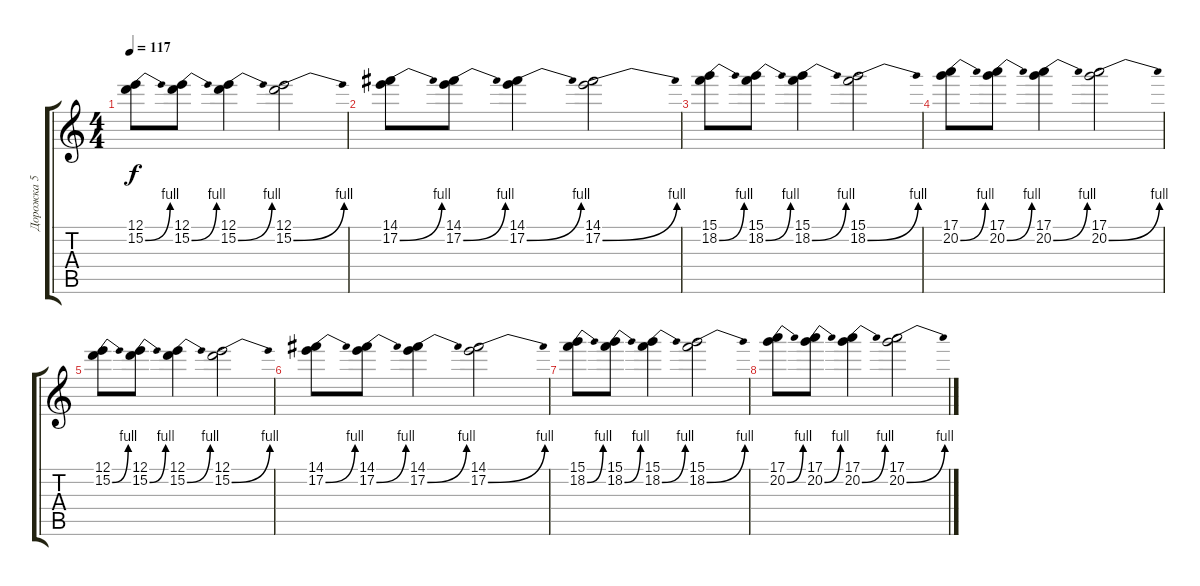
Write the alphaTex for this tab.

\track ("Дорожка 5" "Дорожка 5") {instrument distortionguitar}
\staff {score tabs}
\tuning (E4 B3 G3 D3 A2 E2) {hide}
\ts (4 4)
\tempo 117
\clef g2
\ks c
(12.1 15.2{be (bend 0 0 60 4)}).8{dy f} (12.1 15.2{be (bend 0 0 60 4)}).8 (12.1 15.2{be (bend 0 0 60 4)}).4 (12.1 15.2{be (bend 0 0 60 4)}).2 |
(14.1 17.2{be (bend 0 0 60 4)}).8 (14.1 17.2{be (bend 0 0 60 4)}).8 (14.1 17.2{be (bend 0 0 60 4)}).4 (14.1 17.2{be (bend 0 0 60 4)}).2 |
(15.1 18.2{be (bend 0 0 60 4)}).8 (15.1 18.2{be (bend 0 0 60 4)}).8 (15.1 18.2{be (bend 0 0 60 4)}).4 (15.1 18.2{be (bend 0 0 60 4)}).2 |
(17.1 20.2{be (bend 0 0 60 4)}).8 (17.1 20.2{be (bend 0 0 60 4)}).8 (17.1 20.2{be (bend 0 0 60 4)}).4 (17.1 20.2{be (bend 0 0 60 4)}).2 |
(12.1 15.2{be (bend 0 0 60 4)}).8 (12.1 15.2{be (bend 0 0 60 4)}).8 (12.1 15.2{be (bend 0 0 60 4)}).4 (12.1 15.2{be (bend 0 0 60 4)}).2 |
(14.1 17.2{be (bend 0 0 60 4)}).8 (14.1 17.2{be (bend 0 0 60 4)}).8 (14.1 17.2{be (bend 0 0 60 4)}).4 (14.1 17.2{be (bend 0 0 60 4)}).2 |
(15.1 18.2{be (bend 0 0 60 4)}).8 (15.1 18.2{be (bend 0 0 60 4)}).8 (15.1 18.2{be (bend 0 0 60 4)}).4 (15.1 18.2{be (bend 0 0 60 4)}).2 |
(17.1 20.2{be (bend 0 0 60 4)}).8 (17.1 20.2{be (bend 0 0 60 4)}).8 (17.1 20.2{be (bend 0 0 60 4)}).4 (17.1 20.2{be (bend 0 0 60 4)}).2
